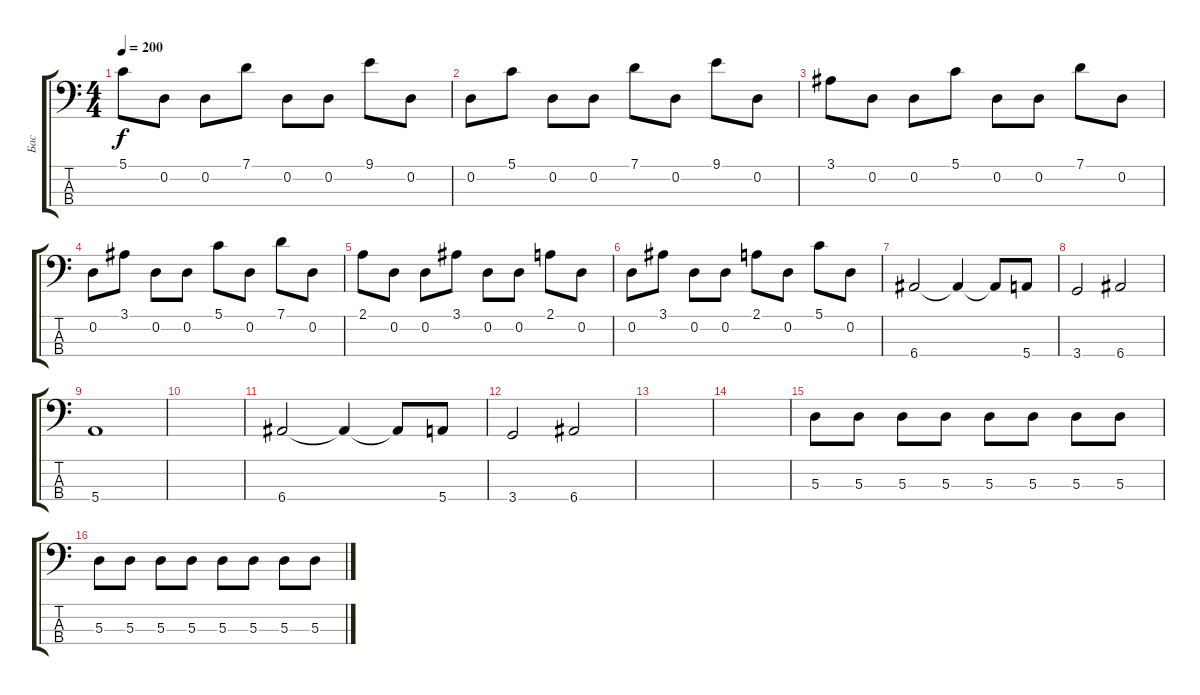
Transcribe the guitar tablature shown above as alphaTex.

\track ("Бас" "Бас") {instrument electricbassfinger}
\staff {score tabs}
\tuning (G2 D2 A1 E1) {hide}
\ts (4 4)
\tempo 200
\clef f4
\ks c
5.1.8{dy f} 0.2.8 0.2.8 7.1.8 0.2.8 0.2.8 9.1.8 0.2.8 |
0.2.8 5.1.8 0.2.8 0.2.8 7.1.8 0.2.8 9.1.8 0.2.8 |
3.1.8 0.2.8 0.2.8 5.1.8 0.2.8 0.2.8 7.1.8 0.2.8 |
0.2.8 3.1.8 0.2.8 0.2.8 5.1.8 0.2.8 7.1.8 0.2.8 |
2.1.8 0.2.8 0.2.8 3.1.8 0.2.8 0.2.8 2.1.8 0.2.8 |
0.2.8 3.1.8 0.2.8 0.2.8 2.1.8 0.2.8 5.1.8 0.2.8 |
6.4.2 6.4{t}.4 6.4{t}.8 5.4.8 |
3.4.2 6.4.2 |
5.4.1 |
|
6.4.2 6.4{t}.4 6.4{t}.8 5.4.8 |
3.4.2 6.4.2 |
|
|
5.3.8 5.3.8 5.3.8 5.3.8 5.3.8 5.3.8 5.3.8 5.3.8 |
5.3.8 5.3.8 5.3.8 5.3.8 5.3.8 5.3.8 5.3.8 5.3.8
